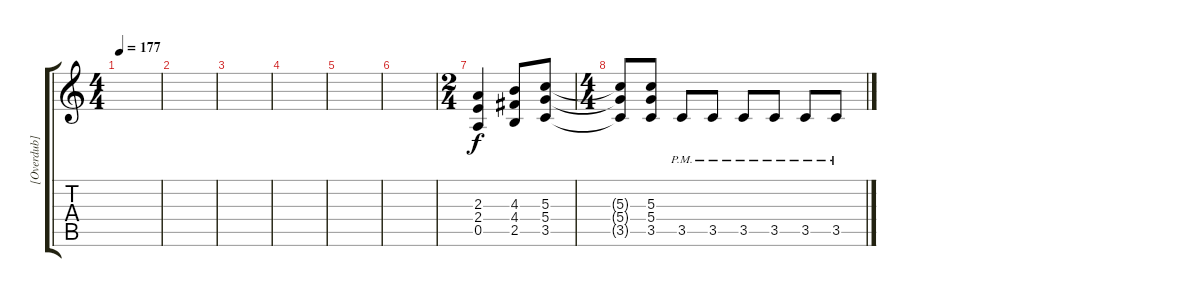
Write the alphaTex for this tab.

\track ("[Overdub]" "[Overdub]") {instrument distortionguitar}
\staff {score tabs}
\tuning (E4 B3 G3 D3 A2 E2) {hide}
\ts (4 4)
\tempo 177
\clef g2
\ks c
|
|
|
|
|
|
\ts (2 4)
(2.3 2.4 0.5).4{volume 0 balance 15} (4.3 4.4 2.5).8 (5.3 5.4 3.5).8 |
\ts (4 4)
(5.3{t} 5.4{t} 3.5{t}).8{volume 14} (5.3 5.4 3.5).8 3.5{pm}.8 3.5{pm}.8 3.5{pm}.8 3.5{pm}.8 3.5{pm}.8 3.5{pm}.8
